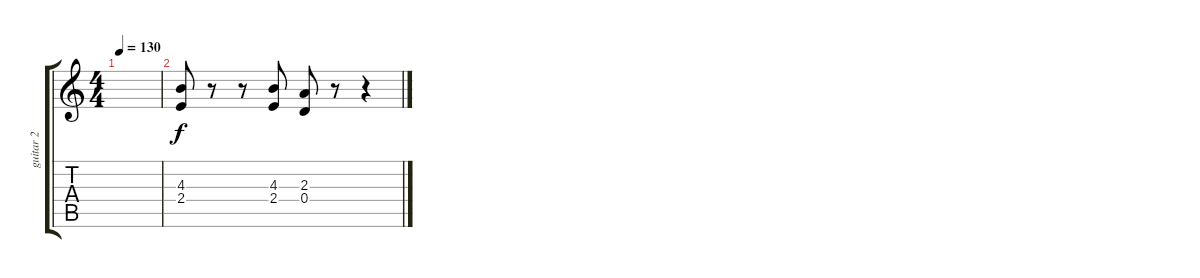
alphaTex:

\track ("guitar 2" "guitar 2") {instrument distortionguitar}
\staff {score tabs}
\tuning (E4 B3 G3 D3 A2 E2) {hide}
\ts (4 4)
\tempo 130
\clef g2
\ks c
|
(4.3 2.4).8 r.8 r.8 (4.3 2.4).8 (2.3 0.4).8 r.8 r.4
